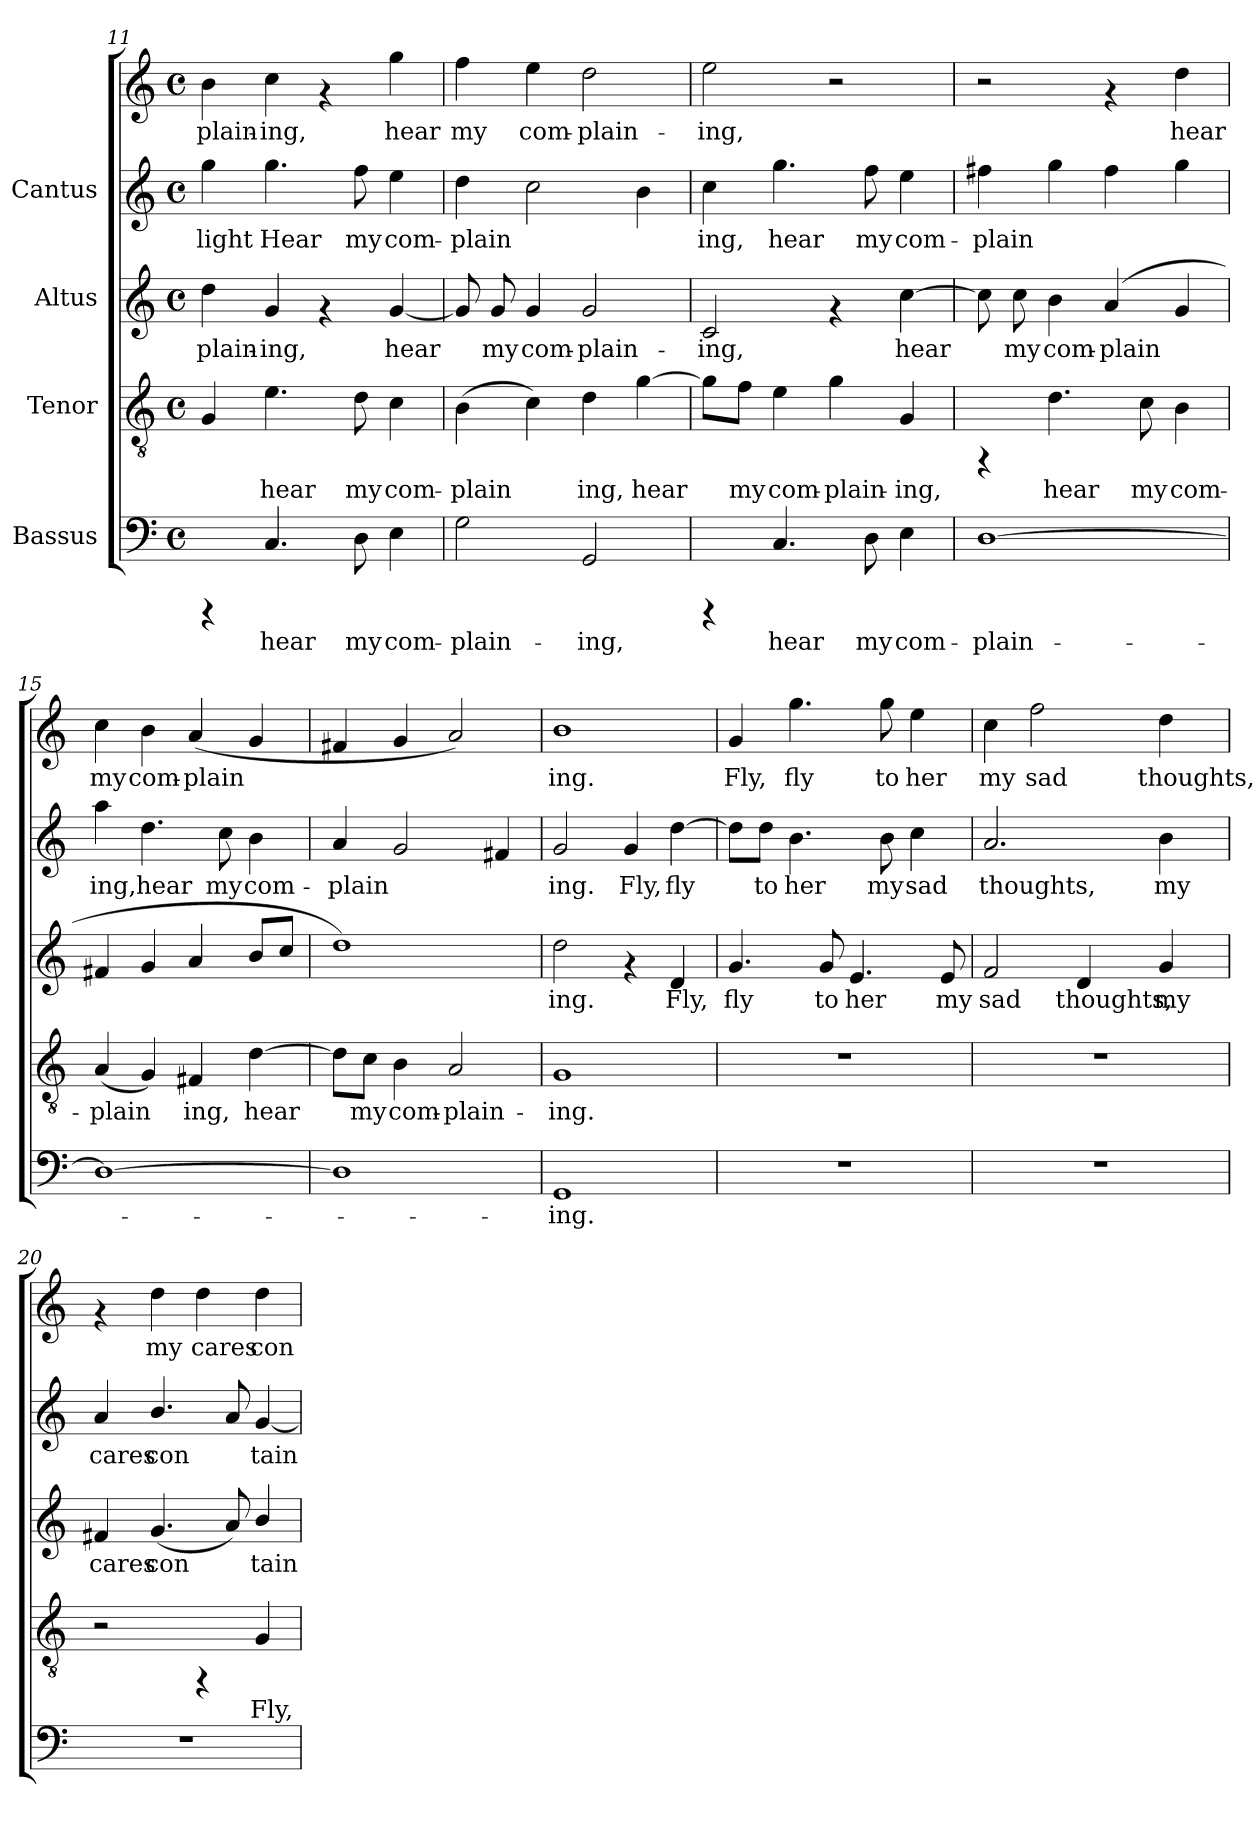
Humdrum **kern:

**kern	**text	**kern	**text	**kern	**text	**kern	**text	**kern	**text
*part4	*part4	*part3	*part3	*part2	*part2	*part1	*part1	*part1	*part1
*staff5	*staff5	*staff4	*staff4	*staff3	*staff3	*staff2	*staff2	*staff1	*staff1
*I"Bassus	*	*I"Tenor	*	*I"Altus	*	*I"Cantus	*	*	*
*clefF4	*	*clefGv2	*	*clefG2	*	*clefG2	*	*clefG2	*
*M4/4	*	*M4/4	*	*M4/4	*	*M4/4	*	*M4/4	*
*met(c)	*	*met(c)	*	*met(c)	*	*met(c)	*	*met(c)	*
=11	=11	=11	=11	=11	=11	=11	=11	=11	=11
!	!	!	!LO:LY:b:cj	!	!LO:LY:b:cj	!	!LO:LY:b:cj	!	!LO:LY:b:cj
4rCCC	.	4G/	.	4dd\	-plain-	4gg\	light	4b\	-plain-
!	!LO:LY:b:cj	!	!LO:LY:b:cj	!	!LO:LY:b:cj	!	!LO:LY:b:cj	!	!LO:LY:b:cj
4.C/	hear	4.e\	hear	4g/	-ing,	4.gg\	Hear	4cc\	-ing,
.	.	.	.	4rf	.	.	.	4rf	.
!	!LO:LY:b:cj	!	!LO:LY:b:cj	!	!	!	!LO:LY:b:cj	!	!
8D\	my	8d\	my	.	.	8ff\	my	.	.
!	!LO:LY:b:cj	!	!LO:LY:b:cj	!	!LO:LY:b:cj	!	!LO:LY:b:cj	!	!LO:LY:b:cj
4E\	com-	4c\	com-	[<4g/	hear	4ee\	com-	4gg\	hear
=12	=12	=12	=12	=12	=12	=12	=12	=12	=12
!	!LO:LY:b:cj	!	!LO:LY:b:cj	!	!LO:LY:b:cj	!	!LO:LY:b:cj	!	!LO:LY:b:cj
2G\	-plain-	(>4B\	-plain-	8g/]	.	4dd\	-plain-	4ff\	-my
!	!	!	!	!	!LO:LY:b:cj	!	!	!	!
.	.	.	.	8g/	my	.	.	.	.
!	!	!	!LO:LY:b:cj	!	!LO:LY:b:cj	!	!LO:LY:b:cj	!	!LO:LY:b:cj
.	.	4c\)	-	4g/	com-	2cc\	--	4ee\	com-
!	!LO:LY:b:cj	!	!LO:LY:b:cj	!	!LO:LY:b:cj	!	!	!	!LO:LY:b:cj
2GG/	-ing,	4d\	ing,	2g/	-plain-	.	.	2dd\	-plain-
!	!	!	!LO:LY:b:cj	!	!	!	!LO:LY:b:cj	!	!
.	.	[>4g\	hear	.	.	4b\	--	.	.
!!LO:LB:g=z
=13	=13	=13	=13	=13	=13	=13	=13	=13	=13
!	!	!	!LO:LY:b:cj	!	!LO:LY:b:cj	!	!LO:LY:b:cj	!	!LO:LY:b:cj
4rCCC	.	8g\L]	.	2c/	-ing,	4cc\	ing,	2ee\	-ing,
!	!	!	!LO:LY:b:cj	!	!	!	!	!	!
.	.	8f\J	my	.	.	.	.	.	.
!	!LO:LY:b:cj	!	!LO:LY:b:cj	!	!	!	!LO:LY:b:cj	!	!
4.C/	hear	4e\	com-	.	.	4.gg\	hear	.	.
!	!	!	!LO:LY:b:cj	!	!	!	!	!	!
.	.	4g\	-plain-	4rf	.	.	.	2r	.
!	!LO:LY:b:cj	!	!	!	!	!	!LO:LY:b:cj	!	!
8D\	my	.	.	.	.	8ff\	my	.	.
!	!LO:LY:b:cj	!	!LO:LY:b:cj	!	!LO:LY:b:cj	!	!LO:LY:b:cj	!	!
4E\	com-	4G/	-ing,	[>4cc\	hear	4ee\	com-	.	.
=14	=14	=14	=14	=14	=14	=14	=14	=14	=14
!	!LO:LY:b:cj	!	!	!	!LO:LY:b:cj	!	!LO:LY:b:cj	!	!
[>1D	-plain-	4rFF	.	8cc\]	.	4ff#X\	plain-	2r	.
!	!	!	!	!	!LO:LY:b:cj	!	!	!	!
.	.	.	.	8cc\	my	.	.	.	.
!	!	!	!LO:LY:b:cj	!	!LO:LY:b:cj	!	!LO:LY:b:cj	!	!
.	.	4.d\	hear	4b\	com-	4gg\	--	.	.
!	!	!	!	!	!LO:LY:b:cj	!	!LO:LY:b:cj	!	!
.	.	.	.	(<4a/	-plain-	4ff#\	--	4rf	.
!	!	!	!LO:LY:b:cj	!	!	!	!	!	!
.	.	8c\	my	.	.	.	.	.	.
!	!	!	!LO:LY:b:cj	!	!LO:LY:b:cj	!	!LO:LY:b:cj	!	!LO:LY:b:cj
.	.	4B\	com-	4g/	--	4gg\	--	4dd\	-hear
=15	=15	=15	=15	=15	=15	=15	=15	=15	=15
!	!	!	!LO:LY:b:cj	!	!	!	!LO:LY:b:cj	!	!LO:LY:b:cj
1D_>	.	(<4A/	-plain-	4f#X/	.	4aa\	-ing,	4cc\	-my
!	!	!	!LO:LY:b:cj	!	!	!	!LO:LY:b:cj	!	!LO:LY:b:cj
.	.	4G/)	-	4g/	.	4.dd\	hear	4b\	com-
!	!	!	!LO:LY:b:cj	!	!	!	!	!	!LO:LY:b:cj
.	.	4F#X/	ing,	4a/	.	.	.	(<4a/	-plain-
!	!	!	!	!	!	!	!LO:LY:b:cj	!	!
.	.	.	.	.	.	8cc\	my	.	.
!	!	!	!LO:LY:b:cj	!	!	!	!LO:LY:b:cj	!	!LO:LY:b:cj
.	.	[>4d\	hear	8b/L	.	4b\	com-	4g/	--
.	.	.	.	8cc/J	.	.	.	.	.
=16	=16	=16	=16	=16	=16	=16	=16	=16	=16
!	!	!	!LO:LY:b:cj	!	!	!	!LO:LY:b:cj	!	!
1D]	.	8d\L]	.	1dd)	.	4a/	-plain-	4f#X/	.
!	!	!	!LO:LY:b:cj	!	!	!	!	!	!
.	.	8c\J	my	.	.	.	.	.	.
!	!	!	!LO:LY:b:cj	!	!	!	!LO:LY:b:cj	!	!
.	.	4B\	com-	.	.	2g/	--	4g/	.
!	!	!	!LO:LY:b:cj	!	!	!	!	!	!
.	.	2A/	-plain-	.	.	.	.	2a/)	.
!	!	!	!	!	!	!	!LO:LY:b:cj	!	!
.	.	.	.	.	.	4f#X/	--	.	.
!!LO:LB:g=z
=17	=17	=17	=17	=17	=17	=17	=17	=17	=17
!	!LO:LY:b:cj	!	!LO:LY:b:cj	!	!LO:LY:b:cj	!	!LO:LY:b:cj	!	!LO:LY:b:cj
1GG	-ing.	1G	-ing.	2dd\	-ing.	2g/	ing.	1b	-ing.
!	!	!	!	!	!	!	!LO:LY:b:cj	!	!
.	.	.	.	4rf	.	4g/	Fly,	.	.
!	!	!	!	!	!LO:LY:b:cj	!	!LO:LY:b:cj	!	!
.	.	.	.	4d/	Fly,	[>4dd\	fly	.	.
=18	=18	=18	=18	=18	=18	=18	=18	=18	=18
!	!	!	!	!	!LO:LY:b:cj	!	!LO:LY:b:cj	!	!LO:LY:b:cj
1r	.	1r	.	4.g/	fly	8dd\L]	.	4g/	Fly,
!	!	!	!	!	!	!	!LO:LY:b:cj	!	!
.	.	.	.	.	.	8dd\J	to	.	.
!	!	!	!	!	!	!	!LO:LY:b:cj	!	!LO:LY:b:cj
.	.	.	.	.	.	4.b\	her	4.gg\	fly
!	!	!	!	!	!LO:LY:b:cj	!	!	!	!
.	.	.	.	8g/	to	.	.	.	.
!	!	!	!	!	!LO:LY:b:cj	!	!	!	!
.	.	.	.	4.e/	her	.	.	.	.
!	!	!	!	!	!	!	!LO:LY:b:cj	!	!LO:LY:b:cj
.	.	.	.	.	.	8b\	my	8gg\	to
!	!	!	!	!	!	!	!LO:LY:b:cj	!	!LO:LY:b:cj
.	.	.	.	.	.	4cc\	sad	4ee\	her
!	!	!	!	!	!LO:LY:b:cj	!	!	!	!
.	.	.	.	8e/	my	.	.	.	.
=19	=19	=19	=19	=19	=19	=19	=19	=19	=19
!	!	!	!	!	!LO:LY:b:cj	!	!LO:LY:b:cj	!	!LO:LY:b:cj
1r	.	1r	.	2f/	sad	2.a/	thoughts,	4cc\	my
!	!	!	!	!	!	!	!	!	!LO:LY:b:cj
.	.	.	.	.	.	.	.	2ff\	sad
!	!	!	!	!	!LO:LY:b:cj	!	!	!	!
.	.	.	.	4d/	thoughts,	.	.	.	.
!	!	!	!	!	!LO:LY:b:cj	!	!LO:LY:b:cj	!	!LO:LY:b:cj
.	.	.	.	4g/	my	4b\	my	4dd\	thoughts,
=20	=20	=20	=20	=20	=20	=20	=20	=20	=20
!	!	!	!	!	!LO:LY:b:cj	!	!LO:LY:b:cj	!	!
1r	.	2r	.	4f#X/	cares	4a/	-cares	4rf	.
!	!	!	!	!	!LO:LY:b:cj	!	!LO:LY:b:cj	!	!LO:LY:b:cj
.	.	.	.	(<4.g/	con-	4.b/	con-	4dd\	my
!	!	!	!	!	!	!	!	!	!LO:LY:b:cj
.	.	4rFF	.	.	.	.	.	4dd\	cares
!	!	!	!	!	!LO:LY:b:cj	!	!LO:LY:b:cj	!	!
.	.	.	.	8a/)	-	8a/	-	.	.
!	!	!	!LO:LY:b:cj	!	!LO:LY:b:cj	!	!LO:LY:b:cj	!	!LO:LY:b:cj
.	.	4G/	Fly,	4b/	tain-	[<4g/	tain-	4dd\	con-
=	=	=	=	=	=	=	=	=	=
*-	*-	*-	*-	*-	*-	*-	*-	*-	*-
